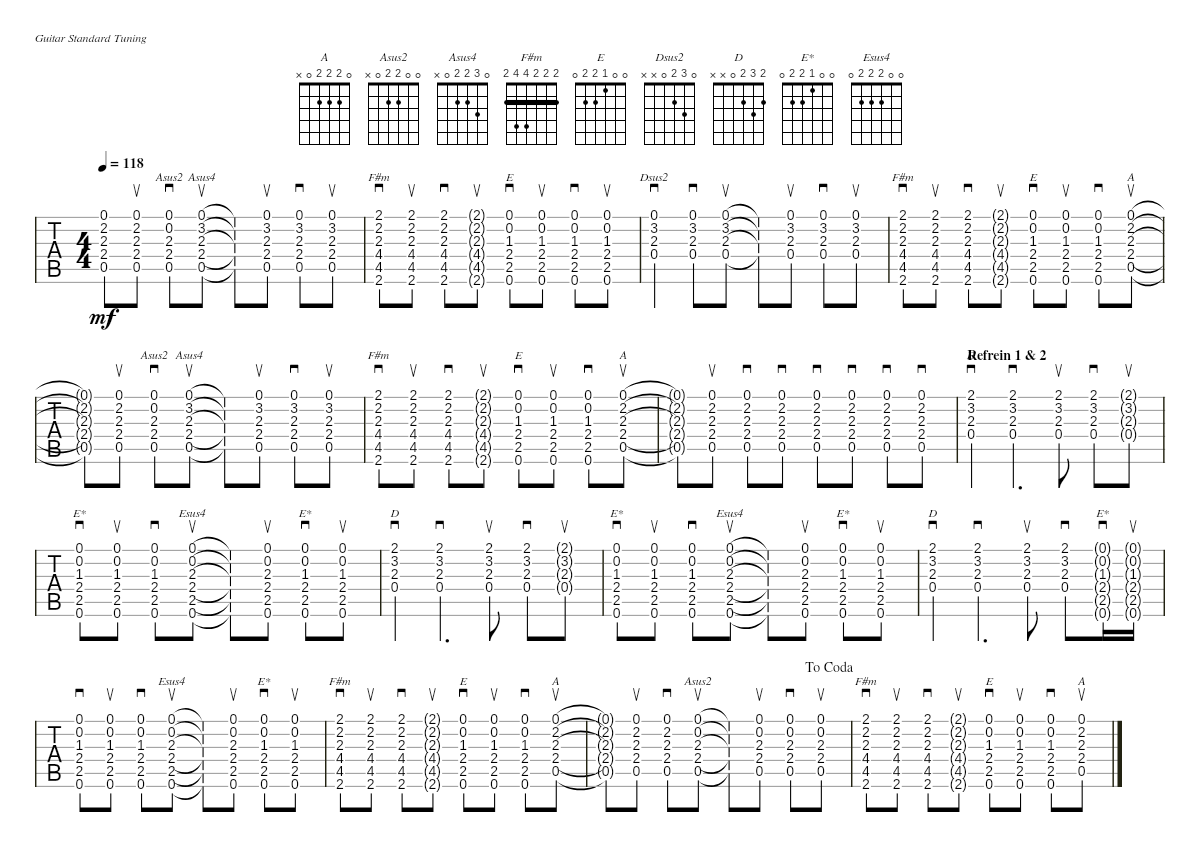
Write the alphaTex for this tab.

\defaultSystemsLayout 4
\bracketExtendMode groupsimilarinstruments
\singleTrackTrackNamePolicy hidden
\multiTrackTrackNamePolicy hidden
\firstSystemTrackNameOrientation horizontal
\otherSystemsTrackNameOrientation horizontal
\defaultBarNumberDisplay Hide
\track ("Steel Guitar" "S-Gt") {instrument acousticguitarsteel}
\staff {tabs}
\tuning (E4 B3 G3 D3 A2 E2)
\chord ("A" 0 2 2 2 0 x)
\chord ("Asus2" 0 0 2 2 0 x)
\chord ("Asus4" 0 3 2 2 0 x)
\chord ("F#m" 2 2 2 4 4 2) {barre (2 2 2)}
\chord ("E" 0 0 1 2 2 0)
\chord ("Dsus2" 0 3 2 0 x x)
\chord ("D" 2 3 2 0 x x)
\chord ("E*" 0 0 1 2 2 0)
\chord ("Esus4" 0 0 2 2 2 0)
\ts (4 4)
\tempo 118
\clef g2
\scale
0.569747
\ks a
(0.5{t} 2.4{t} 2.3{t} 2.2{t} 0.1{t}).8{dy mf} (0.5 2.4 2.3 2.2 0.1).8{su} (0.5 2.4 2.3 0.2 0.1).8{sd ch "Asus2"} (0.5 2.4 2.3 3.2 0.1).8{su ch "Asus4"} (0.5{t} 2.4{t} 2.3{t} 3.2{t} 0.1{t}).8 (0.5 2.4 2.3 3.2 0.1).8{su} (0.5 2.4 2.3 3.2 0.1).8{sd} (0.5 2.4 2.3 3.2 0.1).8{su} |
(2.6 4.5 4.4 2.3 2.2 2.1).8{sd ch "F#m"} (2.6 4.5 4.4 2.3 2.2 2.1).8{su} (2.6 4.5 4.4 2.3 2.2 2.1).8{sd} (2.6{g} 4.5{g} 4.4{g} 2.3{g} 2.2{g} 2.1{g}).8{su} (0.6 2.5 2.4 1.3 0.2 0.1).8{sd ch "E"} (0.6 2.5 2.4 1.3 0.2 0.1).8{su} (0.6 2.5 2.4 1.3 0.2 0.1).8{sd} (0.6 2.5 2.4 1.3 0.2 0.1).8{su} |
(0.4 2.3 3.2 0.1).4{sd ch "Dsus2"} (0.4 2.3 3.2 0.1).8{sd} (0.4 2.3 3.2 0.1).8{su} (0.4{t} 2.3{t} 3.2{t} 0.1{t}).8 (0.4 2.3 3.2 0.1).8{su} (0.4 2.3 3.2 0.1).8{sd} (0.4 2.3 3.2 0.1).8{su} |
\scale
0.431369 (2.6 4.5 4.4 2.3 2.2 2.1).8{sd ch "F#m"} (2.6 4.5 4.4 2.3 2.2 2.1).8{su} (2.6 4.5 4.4 2.3 2.2 2.1).8{sd} (2.6{g} 4.5{g} 4.4{g} 2.3{g} 2.2{g} 2.1{g}).8{su} (0.6 2.5 2.4 1.3 0.2 0.1).8{sd ch "E"} (0.6 2.5 2.4 1.3 0.2 0.1).8{su} (0.6 2.5 2.4 1.3 0.2 0.1).8{sd} (0.5 2.4 2.3 2.2 0.1).8{su ch "A"} |
\scale
0.568323 (0.5{t} 2.4{t} 2.3{t} 2.2{t} 0.1{t}).8 (0.5 2.4 2.3 2.2 0.1).8{su} (0.5 2.4 2.3 0.2 0.1).8{sd ch "Asus2"} (0.5 2.4 2.3 3.2 0.1).8{su ch "Asus4"} (0.5{t} 2.4{t} 2.3{t} 3.2{t} 0.1{t}).8 (0.5 2.4 2.3 3.2 0.1).8{su} (0.5 2.4 2.3 3.2 0.1).8{sd} (0.5 2.4 2.3 3.2 0.1).8{su} |
(2.6 4.5 4.4 2.3 2.2 2.1).8{sd ch "F#m"} (2.6 4.5 4.4 2.3 2.2 2.1).8{su} (2.6 4.5 4.4 2.3 2.2 2.1).8{sd} (2.6{g} 4.5{g} 4.4{g} 2.3{g} 2.2{g} 2.1{g}).8{su} (0.6 2.5 2.4 1.3 0.2 0.1).8{sd ch "E"} (0.6 2.5 2.4 1.3 0.2 0.1).8{su} (0.6 2.5 2.4 1.3 0.2 0.1).8{sd} (0.5 2.4 2.3 2.2 0.1).8{su ch "A"} |
(0.5{t} 2.4{t} 2.3{t} 2.2{t} 0.1{t}).8 (0.5 2.4 2.3 2.2 0.1).8{su} (0.5 2.4 2.3 2.2 0.1).8{sd} (0.5 2.4 2.3 2.2 0.1).8{sd} (0.5 2.4 2.3 2.2 0.1).8{sd} (0.5 2.4 2.3 2.2 0.1).8{sd} (0.5 2.4 2.3 2.2 0.1).8{sd} (0.5 2.4 2.3 2.2 0.1).8{sd} |
\section ("" "Refrein 1 & 2")
(0.4 2.3 3.2 2.1).4{sd ch "D"} (0.4 2.3 3.2 2.1).4{d sd} (0.4 2.3 3.2 2.1).8{su} (0.4 2.3 3.2 2.1).8{sd} (0.4{g} 2.3{g} 3.2{g} 2.1{g}).8{su} |
(0.6 2.5 2.4 1.3 0.2 0.1).8{sd ch "E*"} (0.6 2.5 2.4 1.3 0.2 0.1).8{su} (0.6 2.5 2.4 1.3 0.2 0.1).8{sd} (0.6 2.5 2.4 2.3 0.2 0.1).8{su ch "Esus4"} (0.6{t} 2.5{t} 2.4{t} 2.3{t} 0.2{t} 0.1{t}).8 (0.6 2.5 2.4 2.3 0.2 0.1).8{su} (0.6 2.5 2.4 1.3 0.2 0.1).8{sd ch "E*"} (0.6 2.5 2.4 1.3 0.2 0.1).8{su} |
(0.4 2.3 3.2 2.1).4{sd ch "D"} (0.4 2.3 3.2 2.1).4{d sd} (0.4 2.3 3.2 2.1).8{su} (0.4 2.3 3.2 2.1).8{sd} (0.4{g} 2.3{g} 3.2{g} 2.1{g}).8{su} |
(0.6 2.5 2.4 1.3 0.2 0.1).8{sd ch "E*"} (0.6 2.5 2.4 1.3 0.2 0.1).8{su} (0.6 2.5 2.4 1.3 0.2 0.1).8{sd} (0.6 2.5 2.4 2.3 0.2 0.1).8{su ch "Esus4"} (0.6{t} 2.5{t} 2.4{t} 2.3{t} 0.2{t} 0.1{t}).8 (0.6 2.5 2.4 2.3 0.2 0.1).8{su} (0.6 2.5 2.4 1.3 0.2 0.1).8{sd ch "E*"} (0.6 2.5 2.4 1.3 0.2 0.1).8{su} |
(0.4 2.3 3.2 2.1).4{sd ch "D"} (0.4 2.3 3.2 2.1).4{d sd} (0.4 2.3 3.2 2.1).8{su} (0.4 2.3 3.2 2.1).8{sd} (0.6{g} 2.5{g} 2.4{g} 1.3{g} 0.2{g} 0.1{g}).16{sd ch "E*"} (0.6{g} 2.5{g} 2.4{g} 1.3{g} 0.2{g} 0.1{g}).16{su} |
(0.6 2.5 2.4 1.3 0.2 0.1).8{sd} (0.6 2.5 2.4 1.3 0.2 0.1).8{su} (0.6 2.5 2.4 1.3 0.2 0.1).8{sd} (0.6 2.5 2.4 2.3 0.2 0.1).8{su ch "Esus4"} (0.6{t} 2.5{t} 2.4{t} 2.3{t} 0.2{t} 0.1{t}).8 (0.6 2.5 2.4 2.3 0.2 0.1).8{su} (0.6 2.5 2.4 1.3 0.2 0.1).8{sd ch "E*"} (0.6 2.5 2.4 1.3 0.2 0.1).8{su} |
(2.6 4.5 4.4 2.3 2.2 2.1).8{sd ch "F#m"} (2.6 4.5 4.4 2.3 2.2 2.1).8{su} (2.6 4.5 4.4 2.3 2.2 2.1).8{sd} (2.6{g} 4.5{g} 4.4{g} 2.3{g} 2.2{g} 2.1{g}).8{su} (0.6 2.5 2.4 1.3 0.2 0.1).8{sd ch "E"} (0.6 2.5 2.4 1.3 0.2 0.1).8{su} (0.6 2.5 2.4 1.3 0.2 0.1).8{sd} (0.5 2.4 2.3 2.2 0.1).8{su ch "A"} |
\jump dacoda
(0.5{t} 2.4{t} 2.3{t} 2.2{t} 0.1{t}).8 (0.5 2.4 2.3 2.2 0.1).8{su} (0.5 2.4 2.3 2.2 0.1).8{sd} (0.5 2.4 2.3 0.2 0.1).8{su ch "Asus2"} (0.5{t} 2.4{t} 2.3{t} 0.2{t} 0.1{t}).8 (0.5 2.4 2.3 0.2 0.1).8{su} (0.5 2.4 2.3 0.2 0.1).8{sd} (0.5 2.4 2.3 0.2 0.1).8{su} |
(2.6 4.5 4.4 2.3 2.2 2.1).8{sd ch "F#m"} (2.6 4.5 4.4 2.3 2.2 2.1).8{su} (2.6 4.5 4.4 2.3 2.2 2.1).8{sd} (2.6{g} 4.5{g} 4.4{g} 2.3{g} 2.2{g} 2.1{g}).8{su} (0.6 2.5 2.4 1.3 0.2 0.1).8{sd ch "E"} (0.6 2.5 2.4 1.3 0.2 0.1).8{su} (0.6 2.5 2.4 1.3 0.2 0.1).8{sd} (0.5 2.4 2.3 2.2 0.1).8{su ch "A"}
